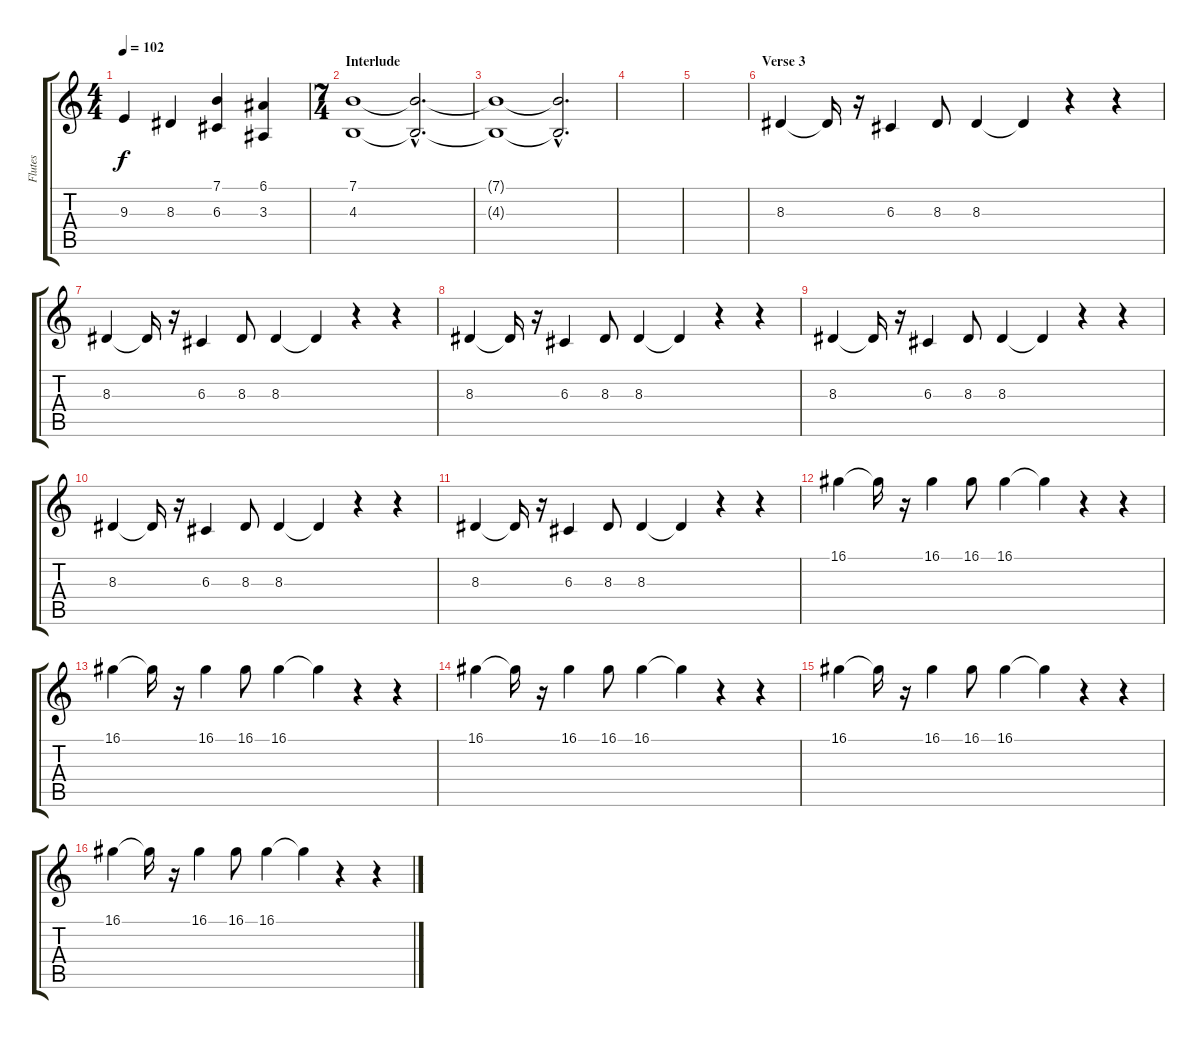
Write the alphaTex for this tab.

\track ("Flutes" "Flutes") {instrument flute}
\staff {score tabs}
\tuning (E4 B3 G3 D3 A2 E2) {hide}
\ts (4 4)
\tempo 102
\clef g2
\ks c
9.3.4{dy f} 8.3.4 (7.1 6.3).4 (6.1 3.3).4 |
\ts (7 4)
\section ("" "Interlude")
(7.1 4.3).1 (7.1{hac t} 4.3{hac t}).2{d} |
(7.1{t} 4.3{t}).1 (7.1{hac t} 4.3{hac t}).2{d} |
|
|
\section ("" "Verse 3")
8.3.4{volume 11} 8.3{t}.16 r.16 6.3.4 8.3.8 8.3.4 8.3{t}.4 r.4 r.4 |
8.3.4{volume 11} 8.3{t}.16 r.16 6.3.4 8.3.8 8.3.4 8.3{t}.4 r.4 r.4 |
8.3.4{volume 11} 8.3{t}.16 r.16 6.3.4 8.3.8 8.3.4 8.3{t}.4 r.4 r.4 |
8.3.4{volume 11} 8.3{t}.16 r.16 6.3.4 8.3.8 8.3.4 8.3{t}.4 r.4 r.4 |
8.3.4{volume 11} 8.3{t}.16 r.16 6.3.4 8.3.8 8.3.4 8.3{t}.4 r.4 r.4 |
8.3.4{volume 11} 8.3{t}.16 r.16 6.3.4 8.3.8 8.3.4 8.3{t}.4 r.4 r.4 |
16.1.4{volume 7} 16.1{t}.16 r.16 16.1.4 16.1.8 16.1.4 16.1{t}.4 r.4 r.4 |
16.1.4{volume 7} 16.1{t}.16 r.16 16.1.4 16.1.8 16.1.4 16.1{t}.4 r.4 r.4 |
16.1.4{volume 7} 16.1{t}.16 r.16 16.1.4 16.1.8 16.1.4 16.1{t}.4 r.4 r.4 |
16.1.4{volume 7} 16.1{t}.16 r.16 16.1.4 16.1.8 16.1.4 16.1{t}.4 r.4 r.4 |
16.1.4{volume 7} 16.1{t}.16 r.16 16.1.4 16.1.8 16.1.4 16.1{t}.4 r.4 r.4
